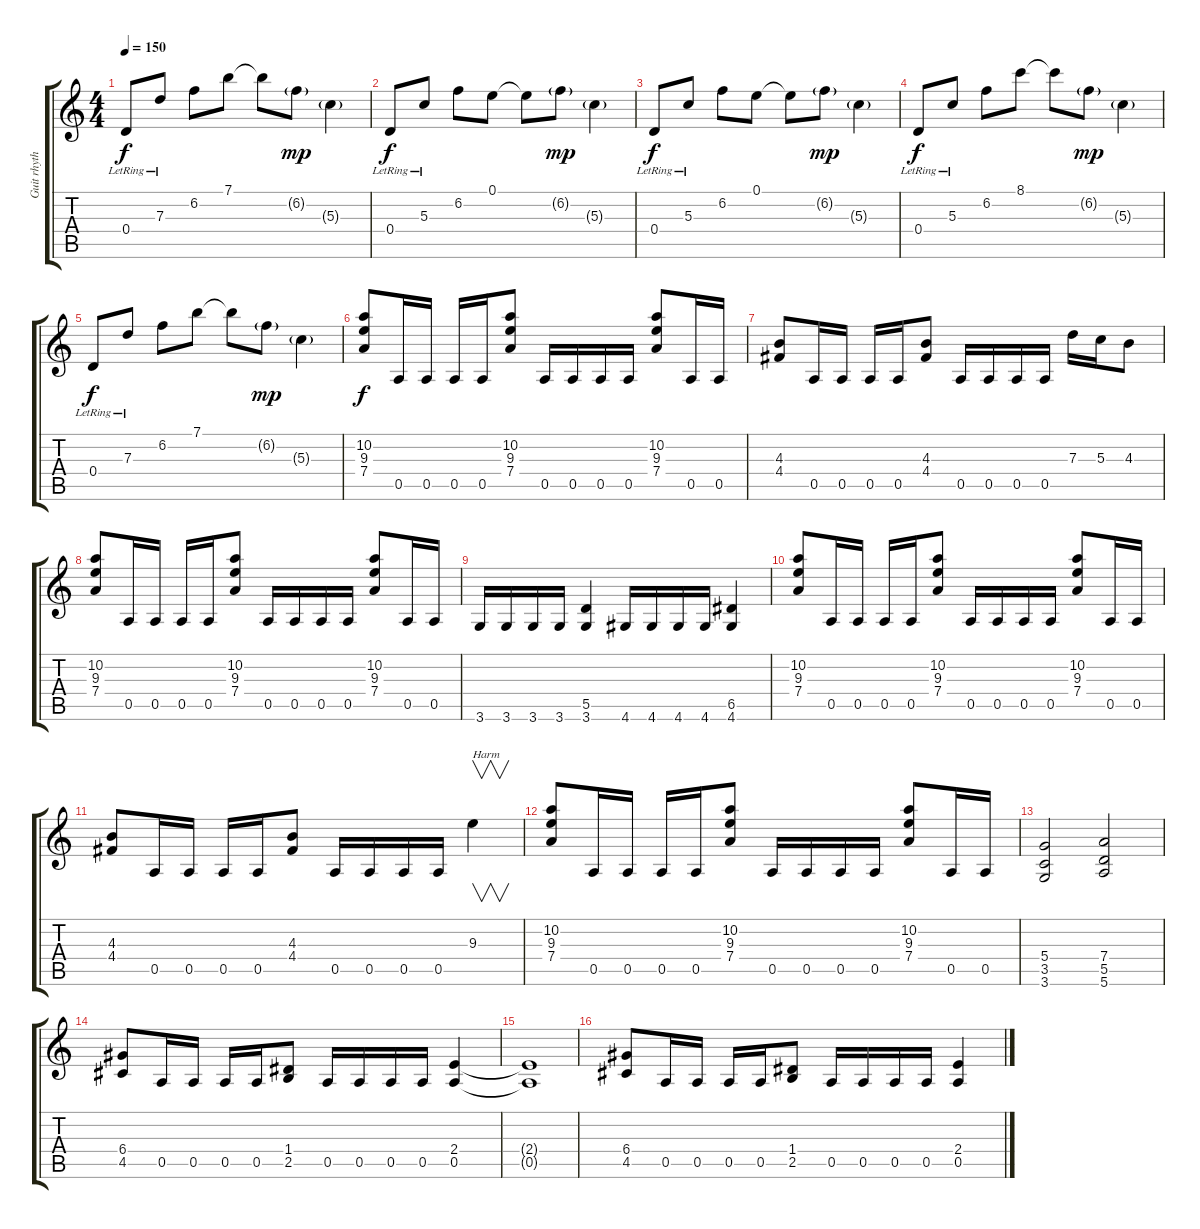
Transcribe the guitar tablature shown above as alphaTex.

\track ("Guit rhythm" "Guit rhyth") {instrument distortionguitar}
\staff {score tabs}
\tuning (E4 B3 G3 D3 A2 E2) {hide}
\ts (4 4)
\tempo 150
\clef g2
\ks c
0.4{lr}.8{dy f} 7.3{lr}.8 6.2.8 7.1.8 7.1{t}.8 6.2{g}.8{dy mp} 5.3{g}.4 |
0.4{lr}.8{dy f} 5.3{lr}.8 6.2.8 0.1.8 0.1{t}.8 6.2{g}.8{dy mp} 5.3{g}.4 |
0.4{lr}.8{dy f} 5.3{lr}.8 6.2.8 0.1.8 0.1{t}.8 6.2{g}.8{dy mp} 5.3{g}.4 |
0.4{lr}.8{dy f} 5.3{lr}.8 6.2.8 8.1.8 8.1{t}.8 6.2{g}.8{dy mp} 5.3{g}.4 |
0.4{lr}.8{dy f} 7.3{lr}.8 6.2.8 7.1.8 7.1{t}.8 6.2{g}.8{dy mp} 5.3{g}.4 |
(10.2 9.3 7.4).8{dy f instrument distortionguitar} 0.5.16 0.5.16 0.5.16 0.5.16 (10.2 9.3 7.4).8 0.5.16 0.5.16 0.5.16 0.5.16 (10.2 9.3 7.4).8 0.5.16 0.5.16 |
(4.3 4.4).8 0.5.16 0.5.16 0.5.16 0.5.16 (4.3 4.4).8 0.5.16 0.5.16 0.5.16 0.5.16 7.3.16 5.3.16 4.3.8 |
(10.2 9.3 7.4).8 0.5.16 0.5.16 0.5.16 0.5.16 (10.2 9.3 7.4).8 0.5.16 0.5.16 0.5.16 0.5.16 (10.2 9.3 7.4).8 0.5.16 0.5.16 |
3.6.16 3.6.16 3.6.16 3.6.16 (5.5 3.6).4 4.6.16 4.6.16 4.6.16 4.6.16 (6.5 4.6).4 |
(10.2 9.3 7.4).8 0.5.16 0.5.16 0.5.16 0.5.16 (10.2 9.3 7.4).8 0.5.16 0.5.16 0.5.16 0.5.16 (10.2 9.3 7.4).8 0.5.16 0.5.16 |
(4.3 4.4).8 0.5.16 0.5.16 0.5.16 0.5.16 (4.3 4.4).8 0.5.16 0.5.16 0.5.16 0.5.16 9.3.4{v txt "Harm"} |
(10.2 9.3 7.4).8 0.5.16 0.5.16 0.5.16 0.5.16 (10.2 9.3 7.4).8 0.5.16 0.5.16 0.5.16 0.5.16 (10.2 9.3 7.4).8 0.5.16 0.5.16 |
(5.4 3.5 3.6).2 (7.4 5.5 5.6).2 |
(6.4 4.5).8 0.5.16 0.5.16 0.5.16 0.5.16 (1.4 2.5).8 0.5.16 0.5.16 0.5.16 0.5.16 (2.4 0.5).4 |
(2.4{t} 0.5{t}).1 |
(6.4 4.5).8 0.5.16 0.5.16 0.5.16 0.5.16 (1.4 2.5).8 0.5.16 0.5.16 0.5.16 0.5.16 (2.4 0.5).4
